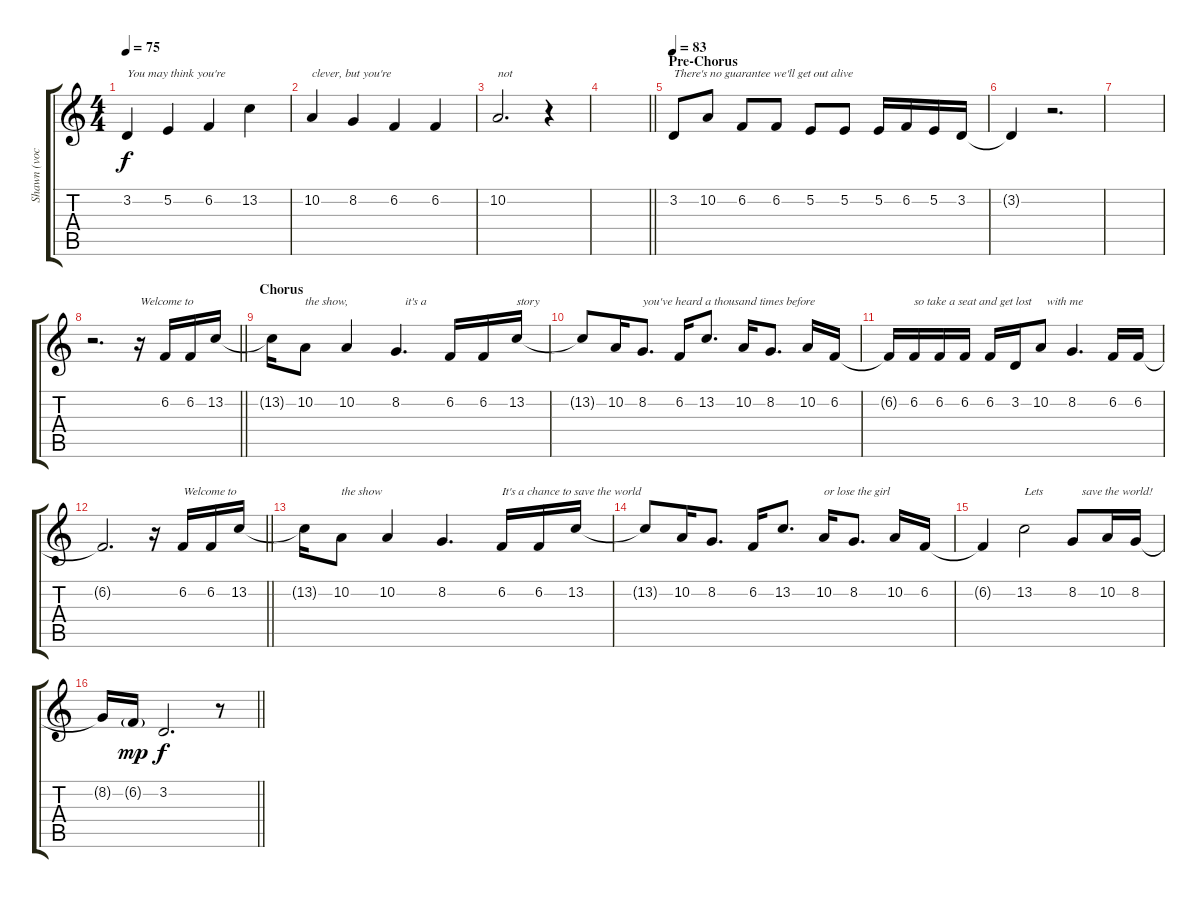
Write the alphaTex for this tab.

\track ("Shawn (vocals)" "Shawn (voc") {instrument clarinet}
\staff {score tabs}
\tuning (E4 B3 G3 D3 A2 E2) {hide}
\ts (4 4)
\tempo 75
\clef g2
\ks c
3.2.4{txt "You may think you're" dy f} 5.2.4 6.2.4 13.2.4 |
10.2.4{txt "clever, but you're "} 8.2.4 6.2.4 6.2.4 |
10.2.2{d txt "not"} r.4 |
\barLineRight lightlight
|
\section ("" "Pre-Chorus")
\tempo 83
3.2.8{txt "There's no guarantee we'll get out alive"} 10.2.8 6.2.8 6.2.8 5.2.8 5.2.8 5.2.16 6.2.16 5.2.16 3.2.16 |
3.2{t}.4 r.2{d} |
|
\barLineRight lightlight
r.2{d} r.16{txt "Welcome to"} 6.2.16 6.2.16 13.2.16 |
\section ("" "Chorus")
13.2{t}.16 10.2.8{txt "the show,                   it's a"} 10.2.4 8.2.4{d} 6.2.16 6.2.16 13.2.16{txt "story"} |
13.2{t}.8 10.2.16 8.2.8{d txt "you've heard a thousand times before"} 6.2.16 13.2.8{d} 10.2.16 8.2.8{d} 10.2.16 6.2.16 |
6.2{t}.16 6.2.16{txt "so take a seat and get lost     with me"} 6.2.16 6.2.16 6.2.16 3.2.16 10.2.8 8.2.4{d} 6.2.16 6.2.16 |
\barLineRight lightlight
6.2{t}.2{d} r.16 6.2.16{txt "Welcome to"} 6.2.16 13.2.16 |
13.2{t}.16 10.2.8{txt "the show"} 10.2.4 8.2.4{d} 6.2.16{txt "It's a chance to save the world "} 6.2.16 13.2.16 |
13.2{t}.8 10.2.16 8.2.8{d} 6.2.16 13.2.8{d} 10.2.16{txt "or lose the girl"} 8.2.8{d} 10.2.16 6.2.16 |
6.2{t}.4 13.2.2{txt "Lets             save the world!"} 8.2.8 10.2.16 8.2.16 |
\barLineRight lightlight
8.2{t}.16 6.2{g}.16{dy mp} 3.2.2{d dy f} r.8
